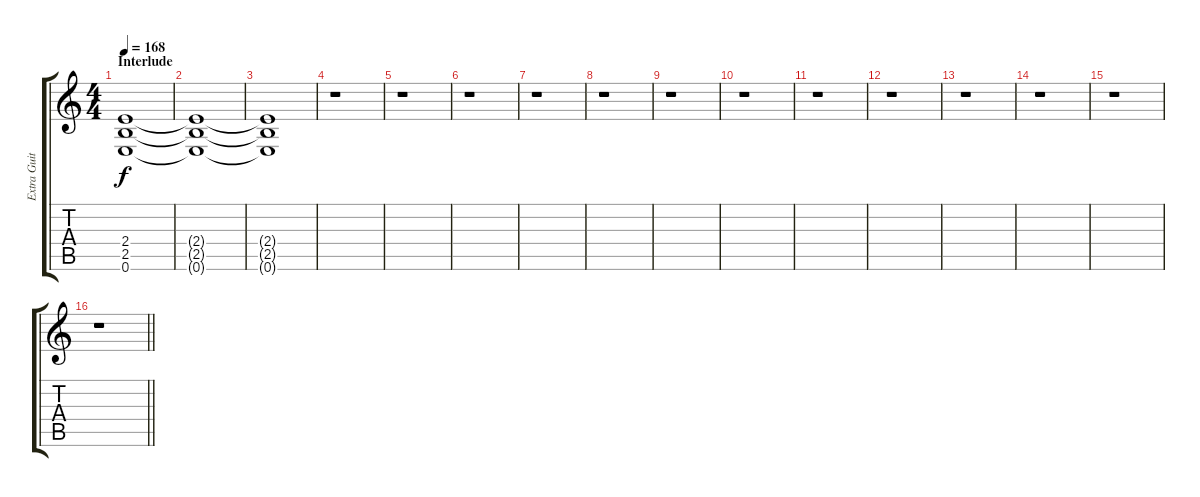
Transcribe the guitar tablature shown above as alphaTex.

\track ("Extra Guitar" "Extra Guit") {instrument distortionguitar}
\staff {score tabs}
\tuning (E4 B3 G3 D3 A2 E2) {hide}
\ts (4 4)
\section ("" "Interlude")
\tempo 168
\clef g2
\ks c
(2.4 2.5 0.6).1{dy f volume 5} |
(2.4{t} 2.5{t} 0.6{t}).1 |
(2.4{t} 2.5{t} 0.6{t}).1 |
r.1 |
r.1 |
r.1 |
r.1 |
r.1 |
r.1 |
r.1 |
r.1 |
r.1 |
r.1 |
r.1 |
r.1 |
\barLineRight lightlight
r.1
